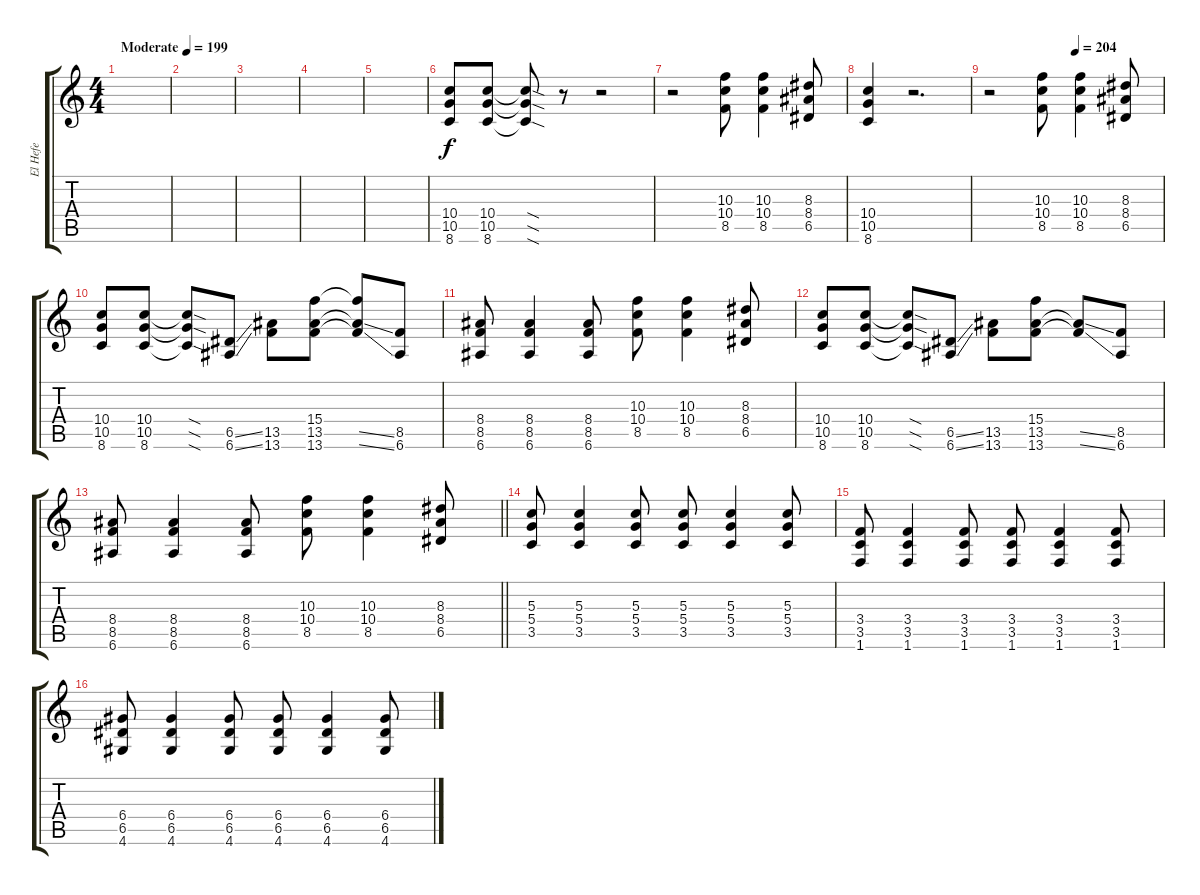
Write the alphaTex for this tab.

\track ("El Hefe" "El Hefe") {instrument distortionguitar}
\staff {score tabs}
\tuning (E4 B3 G3 D3 A2 E2) {hide}
\ts (4 4)
\tempo (199 "Moderate")
\clef g2
\ks c
|
|
|
|
|
(10.4 10.5 8.6).8 (10.4 10.5 8.6).8 (10.4{sod t} 10.5{sod t} 8.6{sod t}).8 r.8 r.2 |
r.2 (10.3 10.4 8.5).8 (10.3 10.4 8.5).4 (8.3 8.4 6.5).8 |
(10.4 10.5 8.6).4 r.2{d} |
\tempo (204 0.5)
r.2 (10.3 10.4 8.5).8 (10.3 10.4 8.5).4 (8.3 8.4 6.5).8 |
(10.4 10.5 8.6).8 (10.4 10.5 8.6).8 (10.4{sod t} 10.5{sod t} 8.6{sod t}).8 (6.5{ss} 6.6{ss}).8 (13.5 13.6).8 (15.4 13.5 13.6).8 (15.4{t} 13.5{ss t} 13.6{ss t}).8 (8.5 6.6).8 |
(8.4 8.5 6.6).8 (8.4 8.5 6.6).4 (8.4 8.5 6.6).8 (10.3 10.4 8.5).8 (10.3 10.4 8.5).4 (8.3 8.4 6.5).8 |
(10.4 10.5 8.6).8 (10.4 10.5 8.6).8 (10.4{sod t} 10.5{sod t} 8.6{sod t}).8 (6.5{ss} 6.6{ss}).8 (13.5 13.6).8 (15.4 13.5 13.6).8 (13.5{ss t} 13.6{ss t}).8 (8.5 6.6).8 |
\barLineRight lightlight
(8.4 8.5 6.6).8 (8.4 8.5 6.6).4 (8.4 8.5 6.6).8 (10.3 10.4 8.5).8 (10.3 10.4 8.5).4 (8.3 8.4 6.5).8 |
\section ("" "")
(5.3 5.4 3.5).8 (5.3 5.4 3.5).4 (5.3 5.4 3.5).8 (5.3 5.4 3.5).8 (5.3 5.4 3.5).4 (5.3 5.4 3.5).8 |
(3.4 3.5 1.6).8 (3.4 3.5 1.6).4 (3.4 3.5 1.6).8 (3.4 3.5 1.6).8 (3.4 3.5 1.6).4 (3.4 3.5 1.6).8 |
(6.4 6.5 4.6).8 (6.4 6.5 4.6).4 (6.4 6.5 4.6).8 (6.4 6.5 4.6).8 (6.4 6.5 4.6).4 (6.4 6.5 4.6).8
